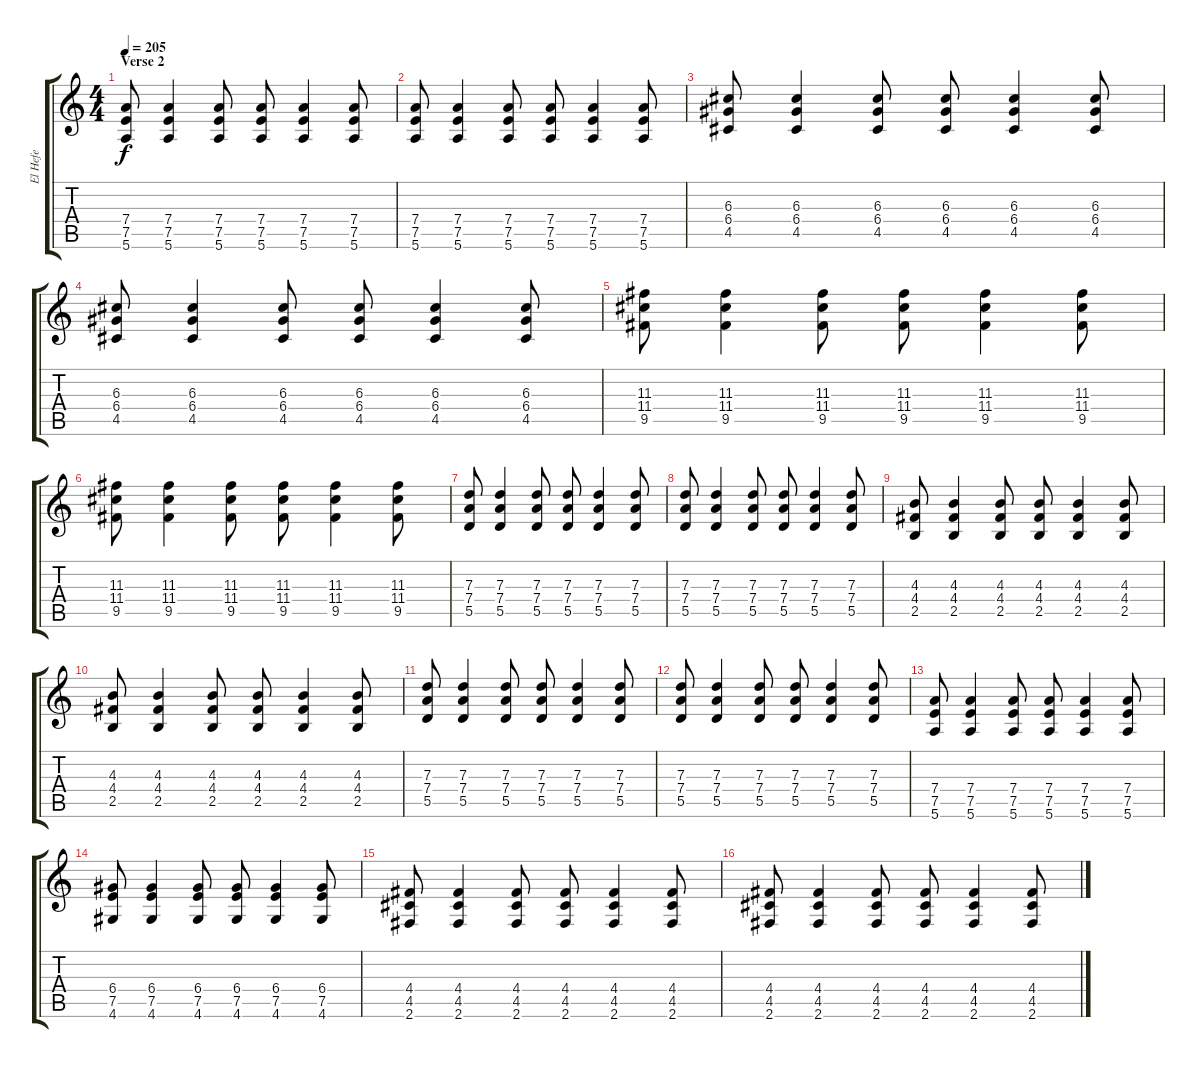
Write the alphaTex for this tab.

\track ("El Hefe" "El Hefe") {instrument overdrivenguitar}
\staff {score tabs}
\tuning (E4 B3 G3 D3 A2 E2) {hide}
\ts (4 4)
\section ("" "Verse 2")
\tempo 205
\clef g2
\ks c
(7.4 7.5 5.6).8{dy f} (7.4 7.5 5.6).4 (7.4 7.5 5.6).8 (7.4 7.5 5.6).8 (7.4 7.5 5.6).4 (7.4 7.5 5.6).8 |
(7.4 7.5 5.6).8 (7.4 7.5 5.6).4 (7.4 7.5 5.6).8 (7.4 7.5 5.6).8 (7.4 7.5 5.6).4 (7.4 7.5 5.6).8 |
(6.3 6.4 4.5).8 (6.3 6.4 4.5).4 (6.3 6.4 4.5).8 (6.3 6.4 4.5).8 (6.3 6.4 4.5).4 (6.3 6.4 4.5).8 |
(6.3 6.4 4.5).8 (6.3 6.4 4.5).4 (6.3 6.4 4.5).8 (6.3 6.4 4.5).8 (6.3 6.4 4.5).4 (6.3 6.4 4.5).8 |
(11.3 11.4 9.5).8 (11.3 11.4 9.5).4 (11.3 11.4 9.5).8 (11.3 11.4 9.5).8 (11.3 11.4 9.5).4 (11.3 11.4 9.5).8 |
(11.3 11.4 9.5).8 (11.3 11.4 9.5).4 (11.3 11.4 9.5).8 (11.3 11.4 9.5).8 (11.3 11.4 9.5).4 (11.3 11.4 9.5).8 |
(7.3 7.4 5.5).8 (7.3 7.4 5.5).4 (7.3 7.4 5.5).8 (7.3 7.4 5.5).8 (7.3 7.4 5.5).4 (7.3 7.4 5.5).8 |
(7.3 7.4 5.5).8 (7.3 7.4 5.5).4 (7.3 7.4 5.5).8 (7.3 7.4 5.5).8 (7.3 7.4 5.5).4 (7.3 7.4 5.5).8 |
(4.3 4.4 2.5).8 (4.3 4.4 2.5).4 (4.3 4.4 2.5).8 (4.3 4.4 2.5).8 (4.3 4.4 2.5).4 (4.3 4.4 2.5).8 |
(4.3 4.4 2.5).8 (4.3 4.4 2.5).4 (4.3 4.4 2.5).8 (4.3 4.4 2.5).8 (4.3 4.4 2.5).4 (4.3 4.4 2.5).8 |
(7.3 7.4 5.5).8 (7.3 7.4 5.5).4 (7.3 7.4 5.5).8 (7.3 7.4 5.5).8 (7.3 7.4 5.5).4 (7.3 7.4 5.5).8 |
(7.3 7.4 5.5).8 (7.3 7.4 5.5).4 (7.3 7.4 5.5).8 (7.3 7.4 5.5).8 (7.3 7.4 5.5).4 (7.3 7.4 5.5).8 |
(7.4 7.5 5.6).8 (7.4 7.5 5.6).4 (7.4 7.5 5.6).8 (7.4 7.5 5.6).8 (7.4 7.5 5.6).4 (7.4 7.5 5.6).8 |
(6.4 7.5 4.6).8 (6.4 7.5 4.6).4 (6.4 7.5 4.6).8 (6.4 7.5 4.6).8 (6.4 7.5 4.6).4 (6.4 7.5 4.6).8 |
(4.4 4.5 2.6).8 (4.4 4.5 2.6).4 (4.4 4.5 2.6).8 (4.4 4.5 2.6).8 (4.4 4.5 2.6).4 (4.4 4.5 2.6).8 |
(4.4 4.5 2.6).8 (4.4 4.5 2.6).4 (4.4 4.5 2.6).8 (4.4 4.5 2.6).8 (4.4 4.5 2.6).4 (4.4 4.5 2.6).8
